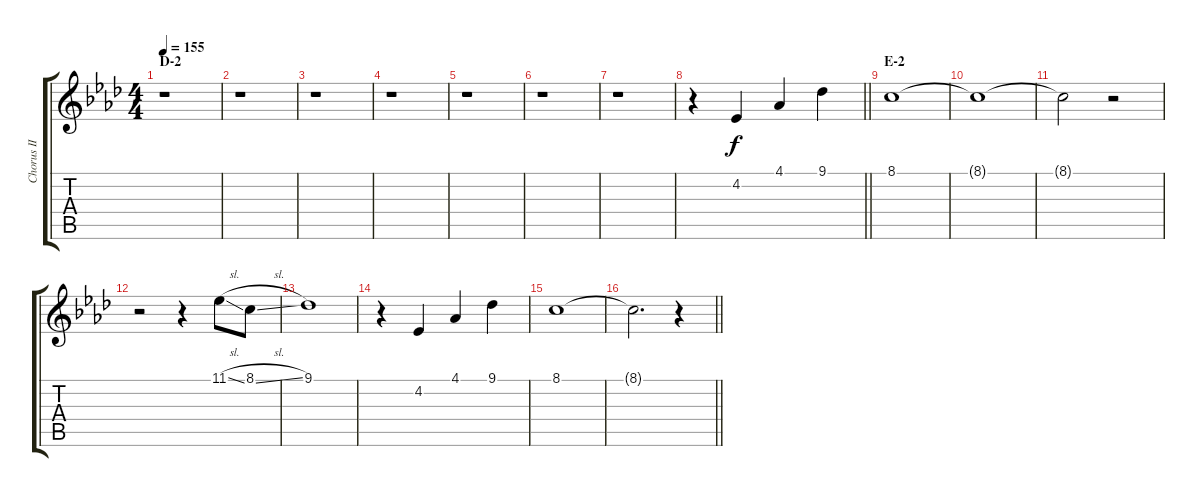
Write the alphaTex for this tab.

\track ("Chorus II" "Chorus II") {instrument voiceoohs}
\staff {score tabs}
\tuning (E4 B3 G3 D3 A2 E2) {hide}
\ts (4 4)
\section ("" "D-2")
\tempo 155
\clef g2
\ks ab
r.1{dy f} |
r.1 |
r.1 |
r.1 |
r.1 |
r.1 |
r.1 |
\barLineRight lightlight
r.4 4.2.4 4.1.4 9.1.4 |
\section ("" "E-2")
8.1.1 |
8.1{t}.1 |
8.1{t}.2 r.2 |
r.2 r.4 11.1{sl}.8 8.1{sl}.8 |
9.1.1 |
r.4 4.2.4 4.1.4 9.1.4 |
8.1.1 |
\barLineRight lightlight
8.1{t}.2{d} r.4
